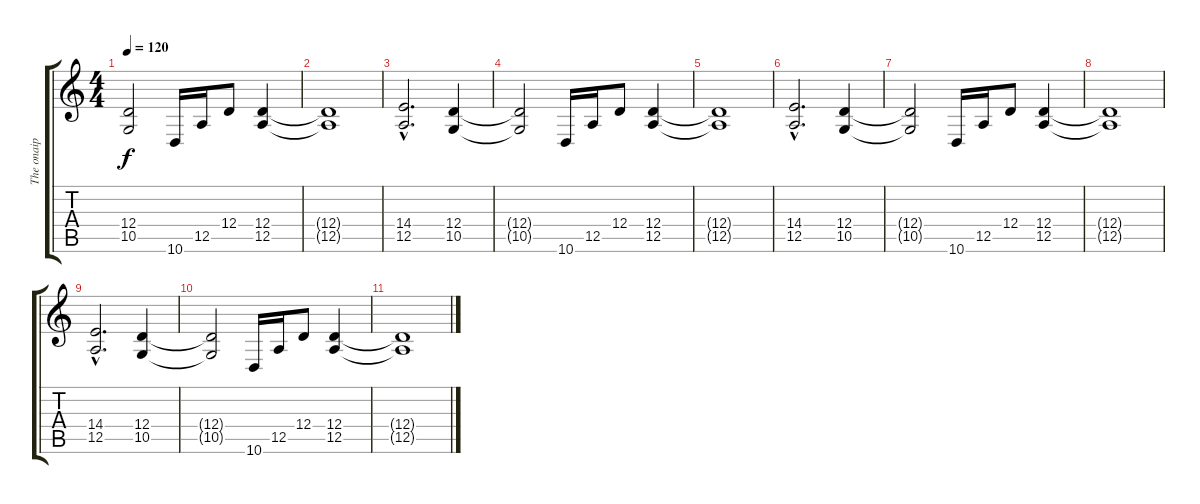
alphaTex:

\track ("The onaip" "The onaip") {instrument drawbarorgan}
\staff {score tabs}
\tuning (E4 B3 G3 D3 A2 E2) {hide}
\ts (4 4)
\tempo 120
\clef g2
\ks c
(12.4{t} 10.5{t}).2{dy f} 10.6.16 12.5.16 12.4.8 (12.4 12.5).4 |
(12.4{t} 12.5{t}).1 |
(14.4{hac} 12.5{hac}).2{d} (12.4 10.5).4 |
(12.4{t} 10.5{t}).2 10.6.16 12.5.16 12.4.8 (12.4 12.5).4 |
(12.4{t} 12.5{t}).1 |
(14.4{hac} 12.5{hac}).2{d} (12.4 10.5).4 |
(12.4{t} 10.5{t}).2 10.6.16 12.5.16 12.4.8 (12.4 12.5).4 |
(12.4{t} 12.5{t}).1 |
(14.4{hac} 12.5{hac}).2{d} (12.4 10.5).4 |
(12.4{t} 10.5{t}).2 10.6.16 12.5.16 12.4.8 (12.4 12.5).4 |
(12.4{t} 12.5{t}).1
